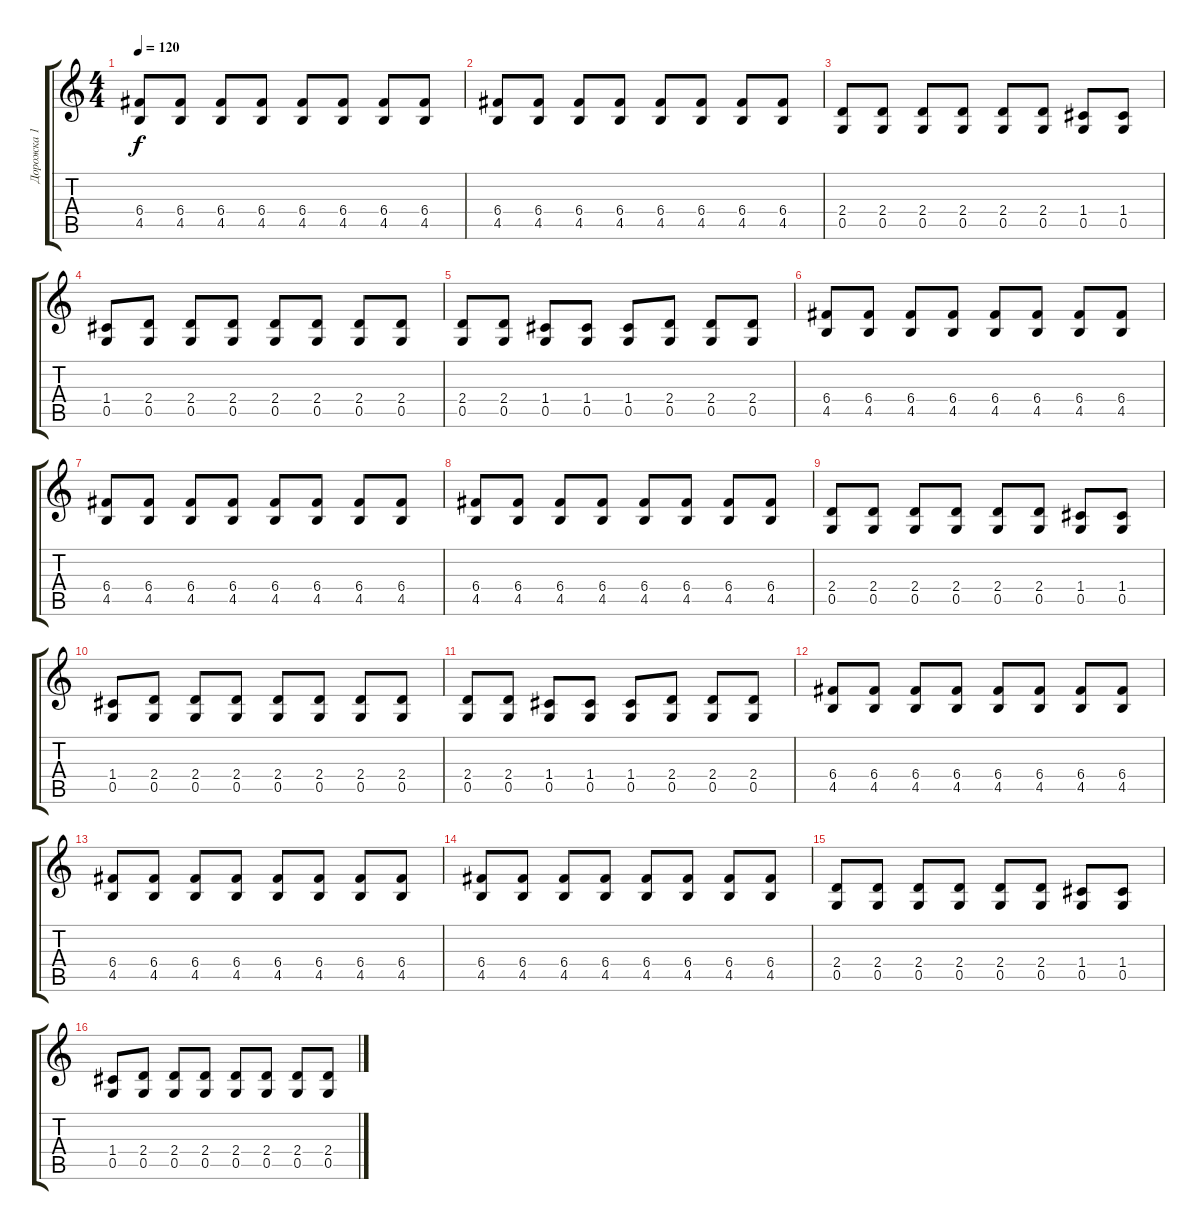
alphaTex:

\track ("Дорожка 1" "Дорожка 1") {instrument distortionguitar}
\staff {score tabs}
\tuning (D4 A3 F3 C3 G2 C2) {hide}
\ts (4 4)
\tempo 120
\clef g2
\ks c
(6.4 4.5).8{dy f} (6.4 4.5).8 (6.4 4.5).8 (6.4 4.5).8 (6.4 4.5).8 (6.4 4.5).8 (6.4 4.5).8 (6.4 4.5).8 |
(6.4 4.5).8 (6.4 4.5).8 (6.4 4.5).8 (6.4 4.5).8 (6.4 4.5).8 (6.4 4.5).8 (6.4 4.5).8 (6.4 4.5).8 |
(2.4 0.5).8 (2.4 0.5).8 (2.4 0.5).8 (2.4 0.5).8 (2.4 0.5).8 (2.4 0.5).8 (1.4 0.5).8 (1.4 0.5).8 |
(1.4 0.5).8 (2.4 0.5).8 (2.4 0.5).8 (2.4 0.5).8 (2.4 0.5).8 (2.4 0.5).8 (2.4 0.5).8 (2.4 0.5).8 |
(2.4 0.5).8 (2.4 0.5).8 (1.4 0.5).8 (1.4 0.5).8 (1.4 0.5).8 (2.4 0.5).8 (2.4 0.5).8 (2.4 0.5).8 |
(6.4 4.5).8 (6.4 4.5).8 (6.4 4.5).8 (6.4 4.5).8 (6.4 4.5).8 (6.4 4.5).8 (6.4 4.5).8 (6.4 4.5).8 |
(6.4 4.5).8 (6.4 4.5).8 (6.4 4.5).8 (6.4 4.5).8 (6.4 4.5).8 (6.4 4.5).8 (6.4 4.5).8 (6.4 4.5).8 |
(6.4 4.5).8 (6.4 4.5).8 (6.4 4.5).8 (6.4 4.5).8 (6.4 4.5).8 (6.4 4.5).8 (6.4 4.5).8 (6.4 4.5).8 |
(2.4 0.5).8 (2.4 0.5).8 (2.4 0.5).8 (2.4 0.5).8 (2.4 0.5).8 (2.4 0.5).8 (1.4 0.5).8 (1.4 0.5).8 |
(1.4 0.5).8 (2.4 0.5).8 (2.4 0.5).8 (2.4 0.5).8 (2.4 0.5).8 (2.4 0.5).8 (2.4 0.5).8 (2.4 0.5).8 |
(2.4 0.5).8 (2.4 0.5).8 (1.4 0.5).8 (1.4 0.5).8 (1.4 0.5).8 (2.4 0.5).8 (2.4 0.5).8 (2.4 0.5).8 |
(6.4 4.5).8 (6.4 4.5).8 (6.4 4.5).8 (6.4 4.5).8 (6.4 4.5).8 (6.4 4.5).8 (6.4 4.5).8 (6.4 4.5).8 |
(6.4 4.5).8 (6.4 4.5).8 (6.4 4.5).8 (6.4 4.5).8 (6.4 4.5).8 (6.4 4.5).8 (6.4 4.5).8 (6.4 4.5).8 |
(6.4 4.5).8 (6.4 4.5).8 (6.4 4.5).8 (6.4 4.5).8 (6.4 4.5).8 (6.4 4.5).8 (6.4 4.5).8 (6.4 4.5).8 |
(2.4 0.5).8 (2.4 0.5).8 (2.4 0.5).8 (2.4 0.5).8 (2.4 0.5).8 (2.4 0.5).8 (1.4 0.5).8 (1.4 0.5).8 |
(1.4 0.5).8 (2.4 0.5).8 (2.4 0.5).8 (2.4 0.5).8 (2.4 0.5).8 (2.4 0.5).8 (2.4 0.5).8 (2.4 0.5).8
